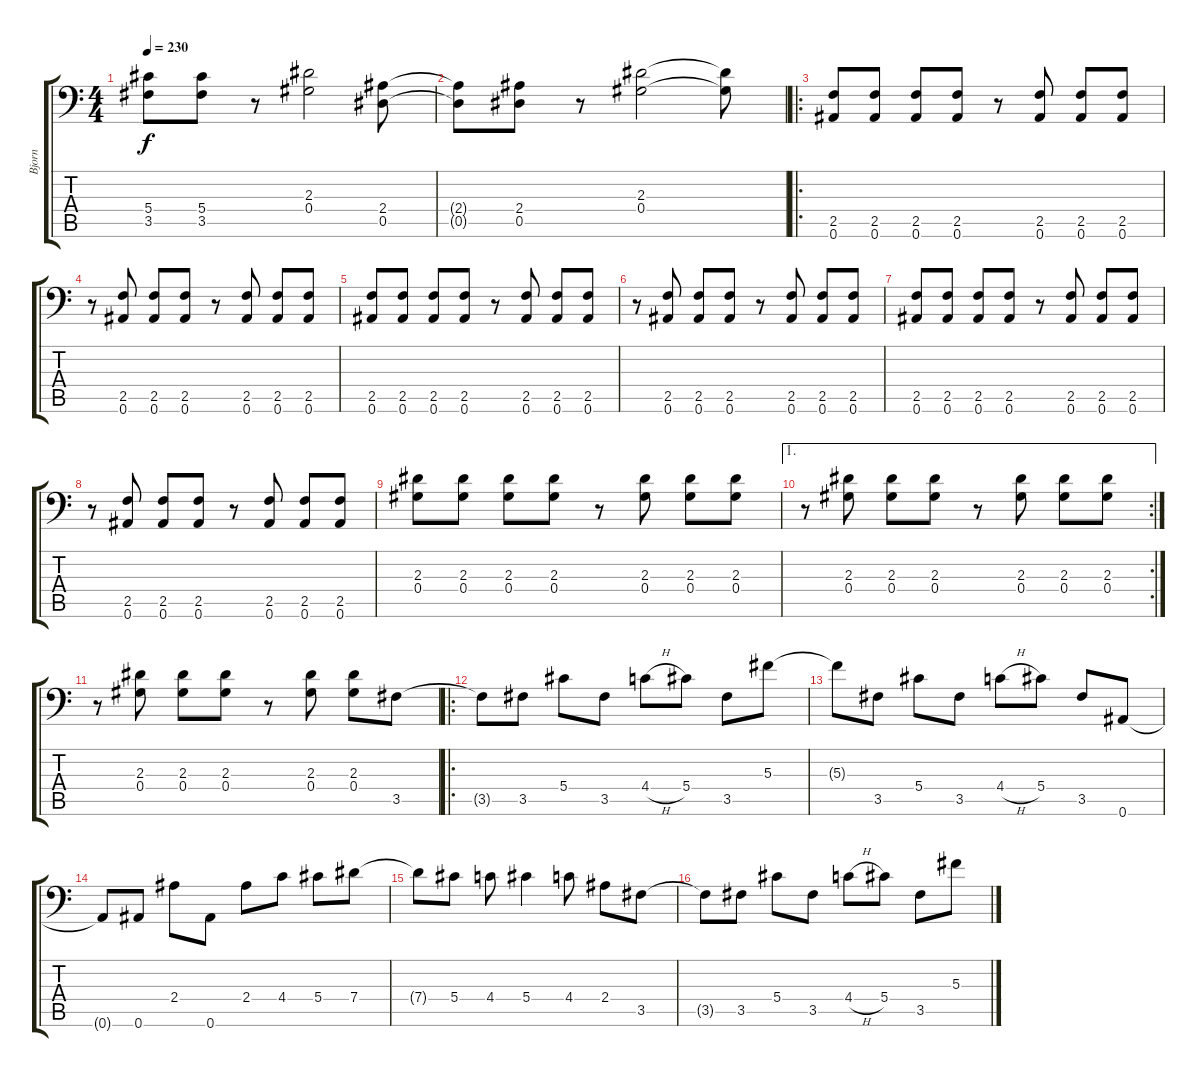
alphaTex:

\track ("Bjorn" "Bjorn") {instrument distortionguitar}
\staff {score tabs}
\tuning (Bb3 F3 Db3 Ab2 Eb2 Bb1) {hide}
\ts (4 4)
\tempo 230
\clef f4
\ks c
(5.4{t} 3.5{t}).8{dy f} (5.4 3.5).8 r.8 (2.3 0.4).2 (2.4 0.5).8 |
(2.4{t} 0.5{t}).8 (2.4 0.5).8 r.8 (2.3 0.4).2 (2.3{t} 0.4{t}).8 |
\ro
(2.5 0.6).8 (2.5 0.6).8 (2.5 0.6).8 (2.5 0.6).8 r.8 (2.5 0.6).8 (2.5 0.6).8 (2.5 0.6).8 |
r.8 (2.5 0.6).8 (2.5 0.6).8 (2.5 0.6).8 r.8 (2.5 0.6).8 (2.5 0.6).8 (2.5 0.6).8 |
(2.5 0.6).8 (2.5 0.6).8 (2.5 0.6).8 (2.5 0.6).8 r.8 (2.5 0.6).8 (2.5 0.6).8 (2.5 0.6).8 |
r.8 (2.5 0.6).8 (2.5 0.6).8 (2.5 0.6).8 r.8 (2.5 0.6).8 (2.5 0.6).8 (2.5 0.6).8 |
(2.5 0.6).8 (2.5 0.6).8 (2.5 0.6).8 (2.5 0.6).8 r.8 (2.5 0.6).8 (2.5 0.6).8 (2.5 0.6).8 |
r.8 (2.5 0.6).8 (2.5 0.6).8 (2.5 0.6).8 r.8 (2.5 0.6).8 (2.5 0.6).8 (2.5 0.6).8 |
(2.3 0.4).8 (2.3 0.4).8 (2.3 0.4).8 (2.3 0.4).8 r.8 (2.3 0.4).8 (2.3 0.4).8 (2.3 0.4).8 |
\ae 1
\rc 2
r.8 (2.3 0.4).8 (2.3 0.4).8 (2.3 0.4).8 r.8 (2.3 0.4).8 (2.3 0.4).8 (2.3 0.4).8 |
r.8 (2.3 0.4).8 (2.3 0.4).8 (2.3 0.4).8 r.8 (2.3 0.4).8 (2.3 0.4).8 3.5.8 |
\ro
3.5{t}.8 3.5.8 5.4.8 3.5.8 4.4{h}.8 5.4.8 3.5.8 5.3.8 |
5.3{t}.8 3.5.8 5.4.8 3.5.8 4.4{h}.8 5.4.8 3.5.8 0.6.8 |
0.6{t}.8 0.6.8 2.4.8 0.6.8 2.4.8 4.4.8 5.4.8 7.4.8 |
7.4{t}.8 5.4.8 4.4.8 5.4.4 4.4.8 2.4.8 3.5.8 |
3.5{t}.8 3.5.8 5.4.8 3.5.8 4.4{h}.8 5.4.8 3.5.8 5.3.8
